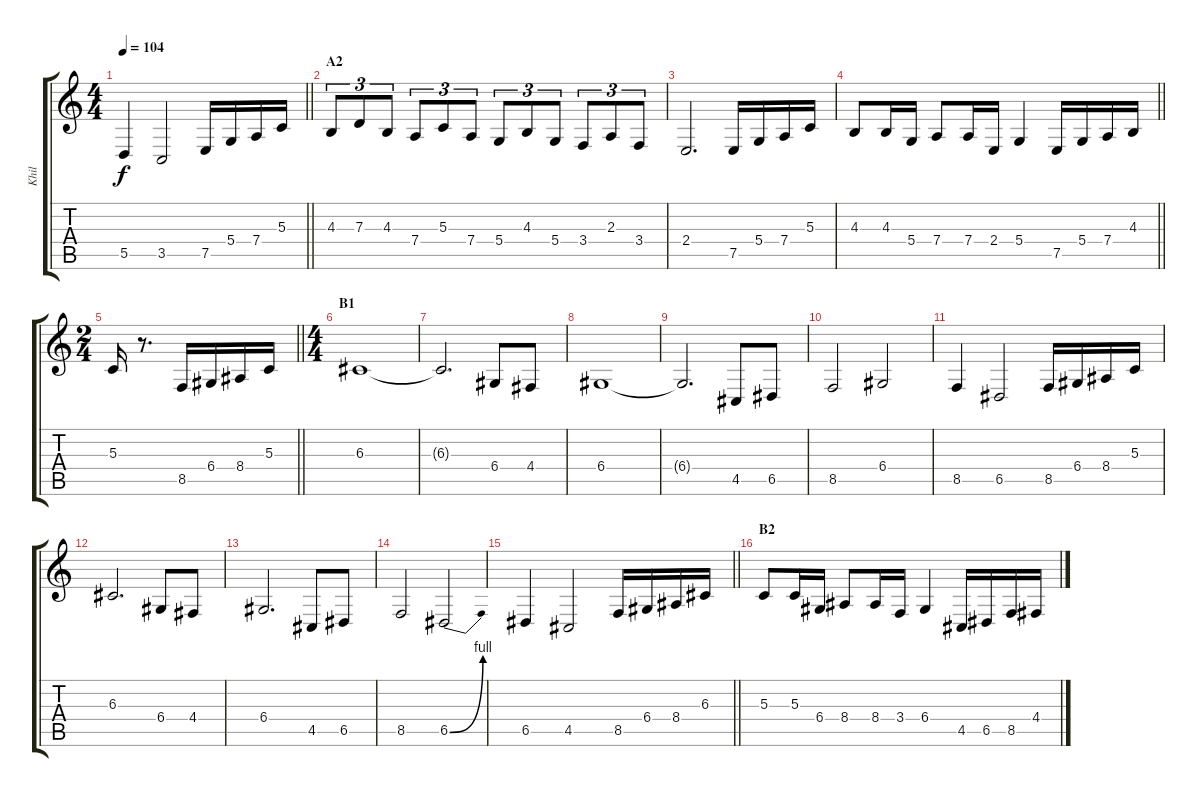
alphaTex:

\track ("Khil" "Khil") {instrument clarinet}
\staff {score tabs}
\tuning (E4 B3 G3 D3 A2 D2) {hide}
\ts (4 4)
\tempo 104
\clef g2
\barLineRight lightlight
\ks c
5.5.4{dy f} 3.5.2 7.5.16 5.4.16 7.4.16 5.3.16 |
\section ("" "A2")
4.3.8{tu (3 2)} 7.3.8{tu (3 2)} 4.3.8{tu (3 2)} 7.4.8{tu (3 2)} 5.3.8{tu (3 2)} 7.4.8{tu (3 2)} 5.4.8{tu (3 2)} 4.3.8{tu (3 2)} 5.4.8{tu (3 2)} 3.4.8{tu (3 2)} 2.3.8{tu (3 2)} 3.4.8{tu (3 2)} |
2.4.2{d} 7.5.16 5.4.16 7.4.16 5.3.16 |
\barLineRight lightlight
4.3.8 4.3.16 5.4.16 7.4.8 7.4.16 2.4.16 5.4.4 7.5.16 5.4.16 7.4.16 4.3.16 |
\ts (2 4)
\barLineRight lightlight
5.3.16 r.8{d} 8.5.16 6.4.16 8.4.16 5.3.16 |
\ts (4 4)
\section ("" "B1")
6.3.1 |
6.3{t}.2{d} 6.4.8 4.4.8 |
6.4.1 |
6.4{t}.2{d} 4.5.8 6.5.8 |
8.5.2 6.4.2 |
8.5.4 6.5.2 8.5.16 6.4.16 8.4.16 5.3.16 |
6.3.2{d} 6.4.8 4.4.8 |
6.4.2{d} 4.5.8 6.5.8 |
8.5.2 6.5{be (bend 0 0 60 4)}.2 |
\barLineRight lightlight
6.5.4 4.5.2 8.5.16 6.4.16 8.4.16 6.3.16 |
\section ("" "B2")
5.3.8 5.3.16 6.4.16 8.4.8 8.4.16 3.4.16 6.4.4 4.5.16 6.5.16 8.5.16 4.4.16
